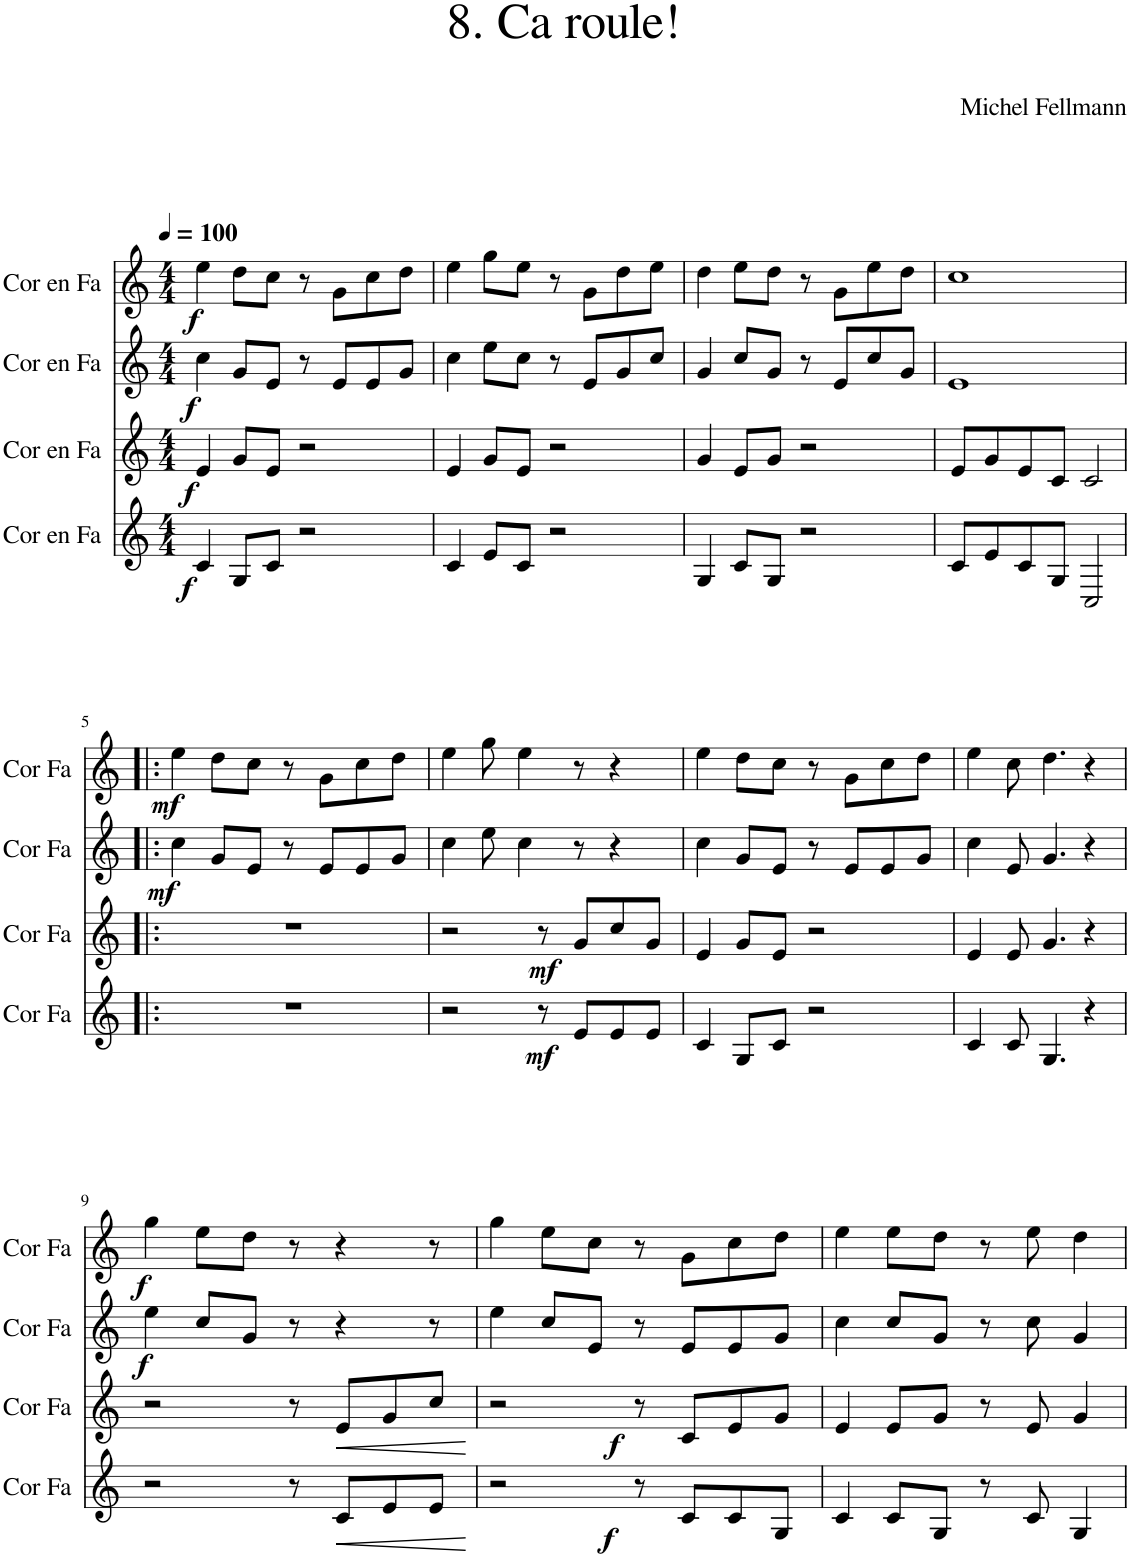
**kern	**dynam	**kern	**dynam	**kern	**dynam	**kern	**dynam
*part4	*part4	*part3	*part3	*part2	*part2	*part1	*part1
*staff4	*staff4	*staff3	*staff3	*staff2	*staff2	*staff1	*staff1
*I"Cor en Fa	*	*I"Cor en Fa	*	*I"Cor en Fa	*	*I"Cor en Fa	*
*I'Cor Fa	*	*I'Cor Fa	*	*I'Cor Fa	*	*I'Cor Fa	*
*clefG2	*	*clefG2	*	*clefG2	*	*clefG2	*
*Trd4c7	*	*Trd4c7	*	*Trd4c7	*	*Trd4c7	*
*k[]	*	*k[]	*	*k[]	*	*k[]	*
*M4/4	*	*M4/4	*	*M4/4	*	*M4/4	*
*MM100	*	*MM100	*	*MM100	*	*MM100	*
=1	=1	=1	=1	=1	=1	=1	=1
!	!LO:DY:b	!	!LO:DY:b	!	!LO:DY:b	!	!LO:DY:b
4c/	f	4e/	f	4cc\	f	4ee\	f
8G/L	.	8g/L	.	8g/L	.	8dd\L	.
8c/J	.	8e/J	.	8e/J	.	8cc\J	.
2r	.	2r	.	8r	.	8r	.
.	.	.	.	8e/L	.	8g\L	.
.	.	.	.	8e/	.	8cc\	.
.	.	.	.	8g/J	.	8dd\J	.
=2	=2	=2	=2	=2	=2	=2	=2
4c/	.	4e/	.	4cc\	.	4ee\	.
8e/L	.	8g/L	.	8ee\L	.	8gg\L	.
8c/J	.	8e/J	.	8cc\J	.	8ee\J	.
2r	.	2r	.	8r	.	8r	.
.	.	.	.	8e/L	.	8g\L	.
.	.	.	.	8g/	.	8dd\	.
.	.	.	.	8cc/J	.	8ee\J	.
=3	=3	=3	=3	=3	=3	=3	=3
4G/	.	4g/	.	4g/	.	4dd\	.
8c/L	.	8e/L	.	8cc/L	.	8ee\L	.
8G/J	.	8g/J	.	8g/J	.	8dd\J	.
2r	.	2r	.	8r	.	8r	.
.	.	.	.	8e/L	.	8g\L	.
.	.	.	.	8cc/	.	8ee\	.
.	.	.	.	8g/J	.	8dd\J	.
=4	=4	=4	=4	=4	=4	=4	=4
8c/L	.	8e/L	.	1e	.	1cc	.
8e/	.	8g/	.	.	.	.	.
8c/	.	8e/	.	.	.	.	.
8G/J	.	8c/J	.	.	.	.	.
2C/	.	2c/	.	.	.	.	.
!!LO:LB:g=z
=5!|:	=5!|:	=5!|:	=5!|:	=5!|:	=5!|:	=5!|:	=5!|:
!	!	!	!	!	!LO:DY:b	!	!LO:DY:b
1r	.	1r	.	4cc\	mf	4ee\	mf
.	.	.	.	8g/L	.	8dd\L	.
.	.	.	.	8e/J	.	8cc\J	.
.	.	.	.	8r	.	8r	.
.	.	.	.	8e/L	.	8g\L	.
.	.	.	.	8e/	.	8cc\	.
.	.	.	.	8g/J	.	8dd\J	.
=6	=6	=6	=6	=6	=6	=6	=6
2r	.	2r	.	4cc\	.	4ee\	.
.	.	.	.	8ee\	.	8gg\	.
.	.	.	.	4cc\	.	4ee\	.
!	!LO:DY:b	!	!LO:DY:b	!	!	!	!
8r	mf	8r	mf	.	.	.	.
8e/L	.	8g/L	.	8r	.	8r	.
8e/	.	8cc/	.	4r	.	4r	.
8e/J	.	8g/J	.	.	.	.	.
=7	=7	=7	=7	=7	=7	=7	=7
4c/	.	4e/	.	4cc\	.	4ee\	.
8G/L	.	8g/L	.	8g/L	.	8dd\L	.
8c/J	.	8e/J	.	8e/J	.	8cc\J	.
2r	.	2r	.	8r	.	8r	.
.	.	.	.	8e/L	.	8g\L	.
.	.	.	.	8e/	.	8cc\	.
.	.	.	.	8g/J	.	8dd\J	.
=8	=8	=8	=8	=8	=8	=8	=8
4c/	.	4e/	.	4cc\	.	4ee\	.
8c/	.	8e/	.	8e/	.	8cc\	.
4.G/	.	4.g/	.	4.g/	.	4.dd\	.
4r	.	4r	.	4r	.	4r	.
!!LO:LB:g=z
=9	=9	=9	=9	=9	=9	=9	=9
!	!	!	!	!	!LO:DY:b	!	!LO:DY:b
2r	.	2r	.	4ee\	f	4gg\	f
.	.	.	.	8cc/L	.	8ee\L	.
.	.	.	.	8g/J	.	8dd\J	.
8r	.	8r	.	8r	.	8r	.
!	!LO:HP:b	!	!LO:HP:b	!	!	!	!
8c/L	<	8e/L	<	4r	.	4r	.
8e/	.	8g/	.	.	.	.	.
8e/J	.	8cc/J	.	8r	.	8r	.
.	[	.	[	.	.	.	.
=10	=10	=10	=10	=10	=10	=10	=10
2r	.	2r	.	4ee\	.	4gg\	.
.	.	.	.	8cc/L	.	8ee\L	.
.	.	.	.	8e/J	.	8cc\J	.
!	!LO:DY:b	!	!LO:DY:b	!	!	!	!
8r	f	8r	f	8r	.	8r	.
8c/L	.	8c/L	.	8e/L	.	8g\L	.
8c/	.	8e/	.	8e/	.	8cc\	.
8G/J	.	8g/J	.	8g/J	.	8dd\J	.
=11	=11	=11	=11	=11	=11	=11	=11
4c/	.	4e/	.	4cc\	.	4ee\	.
8c/L	.	8e/L	.	8cc/L	.	8ee\L	.
8G/J	.	8g/J	.	8g/J	.	8dd\J	.
8r	.	8r	.	8r	.	8r	.
8c/	.	8e/	.	8cc\	.	8ee\	.
4G/	.	4g/	.	4g/	.	4dd\	.
=	=	=	=	=	=	=	=
*-	*-	*-	*-	*-	*-	*-	*-
